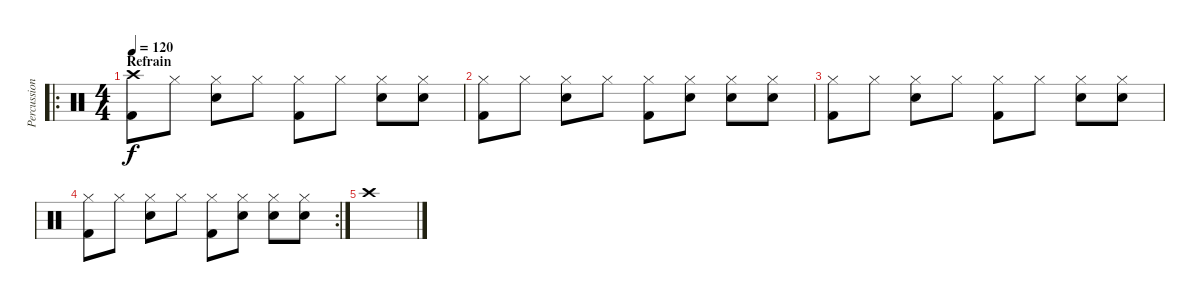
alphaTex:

\track ("Percussions" "Percussion") {instrument percussion}
\staff {score}
\articulation defaults
\ro
\ts (4 4)
\section ("" "Refrain")
\tempo 120
\clef neutral
\ks c
("Crash high (hit)" "Kick (hit) 2").8{dy f} "Hi-Hat (closed)".8 ("Hi-Hat (closed)" "Electric Snare (hit)").8 "Hi-Hat (closed)".8 ("Hi-Hat (closed)" "Kick (hit) 2").8 "Hi-Hat (closed)".8 ("Hi-Hat (closed)" "Electric Snare (hit)").8 ("Hi-Hat (closed)" "Electric Snare (hit)").8 |
("Hi-Hat (closed)" "Kick (hit) 2").8 "Hi-Hat (closed)".8 ("Hi-Hat (closed)" "Electric Snare (hit)").8 "Hi-Hat (closed)".8 ("Hi-Hat (closed)" "Kick (hit) 2").8 ("Hi-Hat (closed)" "Electric Snare (hit)").8 ("Hi-Hat (closed)" "Electric Snare (hit)").8 ("Hi-Hat (closed)" "Electric Snare (hit)").8 |
("Hi-Hat (closed)" "Kick (hit) 2").8 "Hi-Hat (closed)".8 ("Hi-Hat (closed)" "Electric Snare (hit)").8 "Hi-Hat (closed)".8 ("Hi-Hat (closed)" "Kick (hit) 2").8 "Hi-Hat (closed)".8 ("Hi-Hat (closed)" "Electric Snare (hit)").8 ("Hi-Hat (closed)" "Electric Snare (hit)").8 |
\rc 2
("Hi-Hat (closed)" "Kick (hit) 2").8 "Hi-Hat (closed)".8 ("Hi-Hat (closed)" "Electric Snare (hit)").8 "Hi-Hat (closed)".8 ("Hi-Hat (closed)" "Kick (hit) 2").8 ("Hi-Hat (closed)" "Electric Snare (hit)").8 ("Hi-Hat (closed)" "Electric Snare (hit)").8 ("Hi-Hat (closed)" "Electric Snare (hit)").8 |
"Crash high (hit)".1
